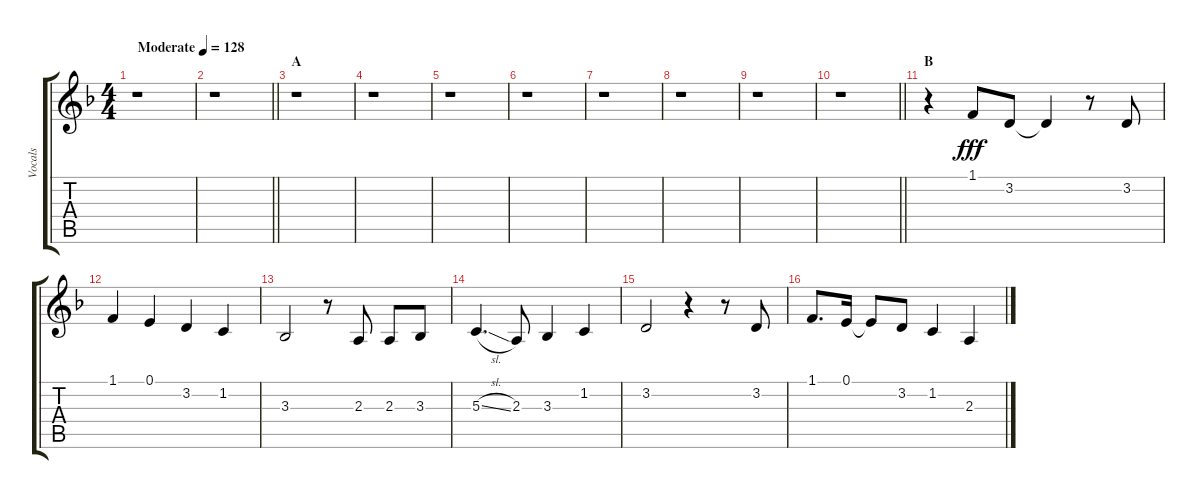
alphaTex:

\track ("Vocals" "Vocals") {instrument voiceoohs}
\staff {score tabs}
\tuning (E4 B3 G3 D3 A2 E2) {hide}
\ts (4 4)
\tempo (128 "Moderate")
\clef g2
\ks f
r.1{dy fff instrument voiceoohs} |
\barLineRight lightlight
r.1 |
\section ("" "A")
r.1 |
r.1 |
r.1 |
r.1 |
r.1 |
r.1 |
r.1 |
\barLineRight lightlight
r.1 |
\section ("" "B")
r.4 1.1.8 3.2.8 3.2{t}.4 r.8 3.2.8 |
1.1.4 0.1.4 3.2.4 1.2.4 |
3.3.2 r.8 2.3.8 2.3.8 3.3.8 |
5.3{sl}.4{d} 2.3.8 3.3.4 1.2.4 |
3.2.2 r.4 r.8 3.2.8 |
1.1.8{d} 0.1.16 0.1{t}.8 3.2.8 1.2.4 2.3.4
